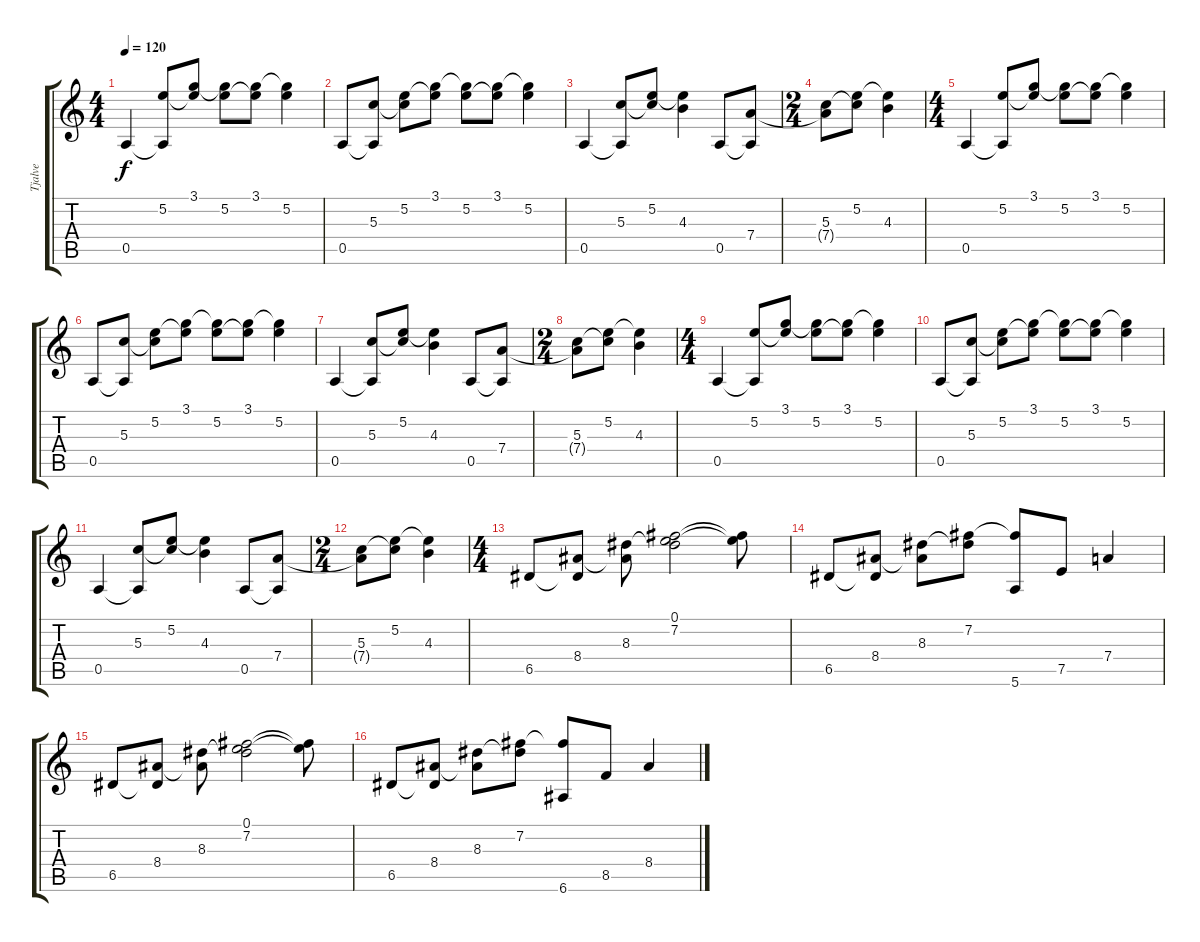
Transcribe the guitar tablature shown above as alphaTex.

\track ("Tjalve" "Tjalve") {instrument distortionguitar}
\staff {score tabs}
\tuning (E4 B3 G3 D3 A2 E2) {hide}
\ts (4 4)
\tempo 120
\clef g2
\ks c
0.5.4{dy f} (5.2 0.5{t}).8 (3.1 5.2{t}).8 (3.1{t} 5.2).8 (3.1 5.2{t}).8 (3.1{t} 5.2).4 |
0.5.8 (5.3 0.5{t}).8 (5.2 5.3{t}).8 (3.1 5.2{t}).8 (3.1{t} 5.2).8 (3.1 5.2{t}).8 (3.1{t} 5.2).4 |
0.5.4 (5.3 0.5{t}).8 (5.2 5.3{t}).8 (5.2{t} 4.3).4 0.5.8 (7.4 0.5{t}).8 |
\ts (2 4)
(5.3 7.4{t}).8 (5.2 5.3{t}).8 (5.2{t} 4.3).4 |
\ts (4 4)
0.5.4 (5.2 0.5{t}).8 (3.1 5.2{t}).8 (3.1{t} 5.2).8 (3.1 5.2{t}).8 (3.1{t} 5.2).4 |
0.5.8 (5.3 0.5{t}).8 (5.2 5.3{t}).8 (3.1 5.2{t}).8 (3.1{t} 5.2).8 (3.1 5.2{t}).8 (3.1{t} 5.2).4 |
0.5.4 (5.3 0.5{t}).8 (5.2 5.3{t}).8 (5.2{t} 4.3).4 0.5.8 (7.4 0.5{t}).8 |
\ts (2 4)
(5.3 7.4{t}).8 (5.2 5.3{t}).8 (5.2{t} 4.3).4 |
\ts (4 4)
0.5.4 (5.2 0.5{t}).8 (3.1 5.2{t}).8 (3.1{t} 5.2).8 (3.1 5.2{t}).8 (3.1{t} 5.2).4 |
0.5.8 (5.3 0.5{t}).8 (5.2 5.3{t}).8 (3.1 5.2{t}).8 (3.1{t} 5.2).8 (3.1 5.2{t}).8 (3.1{t} 5.2).4 |
0.5.4 (5.3 0.5{t}).8 (5.2 5.3{t}).8 (5.2{t} 4.3).4 0.5.8 (7.4 0.5{t}).8 |
\ts (2 4)
(5.3 7.4{t}).8 (5.2 5.3{t}).8 (5.2{t} 4.3).4 |
\ts (4 4)
6.5.8 (8.4 6.5{t}).8 (8.3 8.4{t}).8 (0.1 7.2 8.3{t}).2 (0.1{t} 7.2{t}).8 |
6.5.8 (8.4 6.5{t}).8 (8.3 8.4{t}).8 (7.2 8.3{t}).8 (7.2{t} 5.6).8 7.5.8 7.4.4 |
6.5.8 (8.4 6.5{t}).8 (8.3 8.4{t}).8 (0.1 7.2 8.3{t}).2 (0.1{t} 7.2{t}).8 |
6.5.8 (8.4 6.5{t}).8 (8.3 8.4{t}).8 (7.2 8.3{t}).8 (7.2{t} 6.6).8 8.5.8 8.4.4
